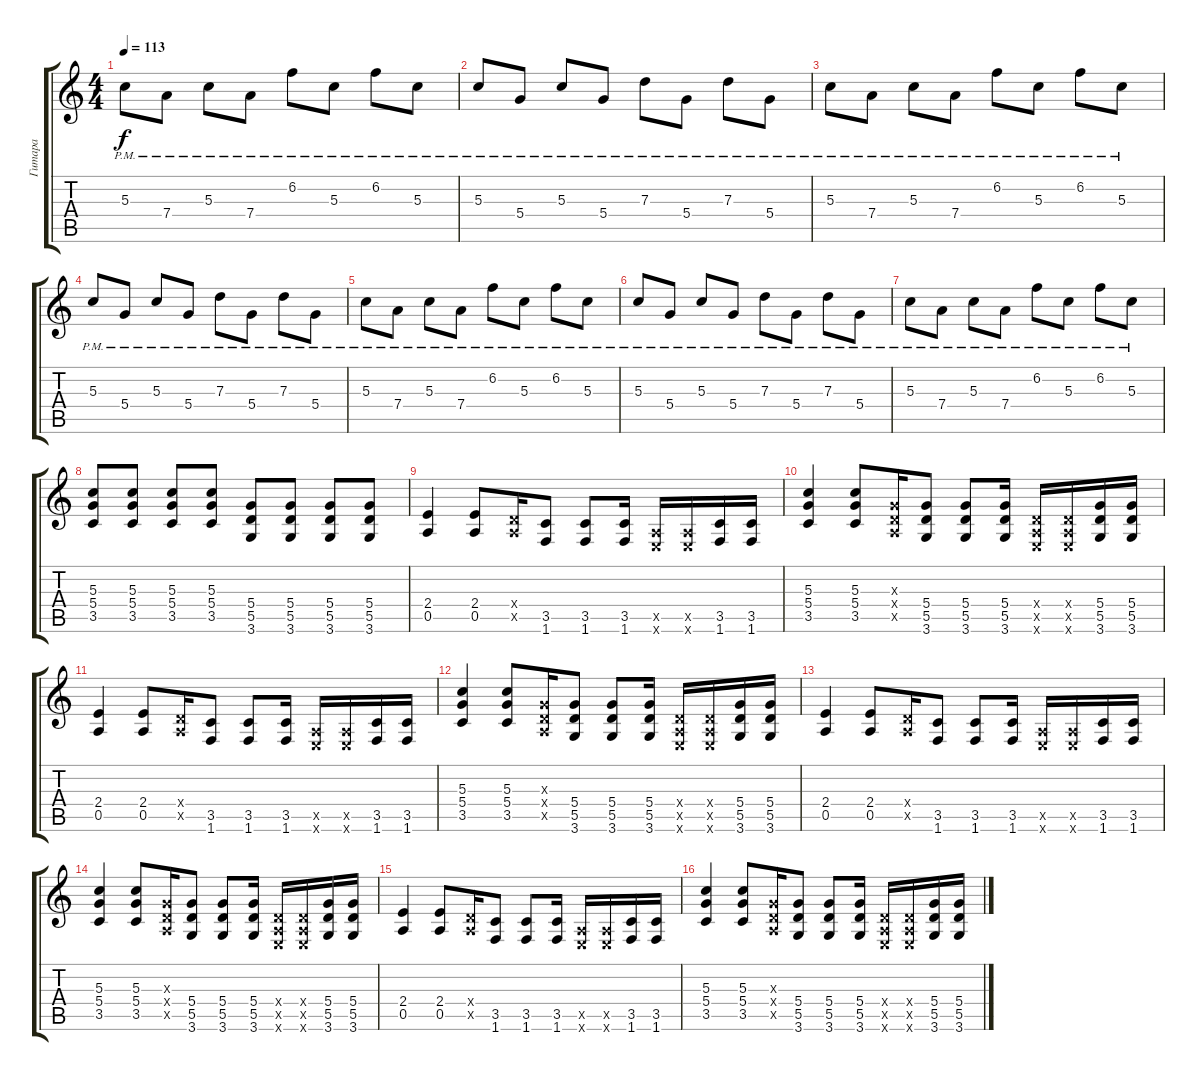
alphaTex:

\track ("Гитара" "Гитара") {instrument distortionguitar}
\staff {score tabs}
\tuning (E4 B3 G3 D3 A2 E2) {hide}
\ts (4 4)
\tempo 113
\clef g2
\ks c
5.3{pm}.8{dy f} 7.4{pm}.8 5.3{pm}.8 7.4{pm}.8 6.2{pm}.8 5.3{pm}.8 6.2{pm}.8 5.3{pm}.8 |
5.3{pm}.8 5.4{pm}.8 5.3{pm}.8 5.4{pm}.8 7.3{pm}.8 5.4{pm}.8 7.3{pm}.8 5.4{pm}.8 |
5.3{pm}.8 7.4{pm}.8 5.3{pm}.8 7.4{pm}.8 6.2{pm}.8 5.3{pm}.8 6.2{pm}.8 5.3{pm}.8 |
5.3{pm}.8 5.4{pm}.8 5.3{pm}.8 5.4{pm}.8 7.3{pm}.8 5.4{pm}.8 7.3{pm}.8 5.4{pm}.8 |
5.3{pm}.8 7.4{pm}.8 5.3{pm}.8 7.4{pm}.8 6.2{pm}.8 5.3{pm}.8 6.2{pm}.8 5.3{pm}.8 |
5.3{pm}.8 5.4{pm}.8 5.3{pm}.8 5.4{pm}.8 7.3{pm}.8 5.4{pm}.8 7.3{pm}.8 5.4{pm}.8 |
5.3{pm}.8 7.4{pm}.8 5.3{pm}.8 7.4{pm}.8 6.2{pm}.8 5.3{pm}.8 6.2{pm}.8 5.3{pm}.8 |
(5.3 5.4 3.5).8 (5.3 5.4 3.5).8 (5.3 5.4 3.5).8 (5.3 5.4 3.5).8 (5.4 5.5 3.6).8 (5.4 5.5 3.6).8 (5.4 5.5 3.6).8 (5.4 5.5 3.6).8 |
(2.4 0.5).4 (2.4 0.5).8 (0.4{x} 0.5{x}).16 (3.5 1.6).8 (3.5 1.6).8 (3.5 1.6).16 (0.5{x} 0.6{x}).16 (0.5{x} 0.6{x}).16 (3.5 1.6).16 (3.5 1.6).16 |
(5.3 5.4 3.5).4 (5.3 5.4 3.5).8 (0.3{x} 0.4{x} 0.5{x}).16 (5.4 5.5 3.6).8 (5.4 5.5 3.6).8 (5.4 5.5 3.6).16 (0.4{x} 0.5{x} 0.6{x}).16 (0.4{x} 0.5{x} 0.6{x}).16 (5.4 5.5 3.6).16 (5.4 5.5 3.6).16 |
(2.4 0.5).4 (2.4 0.5).8 (0.4{x} 0.5{x}).16 (3.5 1.6).8 (3.5 1.6).8 (3.5 1.6).16 (0.5{x} 0.6{x}).16 (0.5{x} 0.6{x}).16 (3.5 1.6).16 (3.5 1.6).16 |
(5.3 5.4 3.5).4 (5.3 5.4 3.5).8 (0.3{x} 0.4{x} 0.5{x}).16 (5.4 5.5 3.6).8 (5.4 5.5 3.6).8 (5.4 5.5 3.6).16 (0.4{x} 0.5{x} 0.6{x}).16 (0.4{x} 0.5{x} 0.6{x}).16 (5.4 5.5 3.6).16 (5.4 5.5 3.6).16 |
(2.4 0.5).4 (2.4 0.5).8 (0.4{x} 0.5{x}).16 (3.5 1.6).8 (3.5 1.6).8 (3.5 1.6).16 (0.5{x} 0.6{x}).16 (0.5{x} 0.6{x}).16 (3.5 1.6).16 (3.5 1.6).16 |
(5.3 5.4 3.5).4 (5.3 5.4 3.5).8 (0.3{x} 0.4{x} 0.5{x}).16 (5.4 5.5 3.6).8 (5.4 5.5 3.6).8 (5.4 5.5 3.6).16 (0.4{x} 0.5{x} 0.6{x}).16 (0.4{x} 0.5{x} 0.6{x}).16 (5.4 5.5 3.6).16 (5.4 5.5 3.6).16 |
(2.4 0.5).4 (2.4 0.5).8 (0.4{x} 0.5{x}).16 (3.5 1.6).8 (3.5 1.6).8 (3.5 1.6).16 (0.5{x} 0.6{x}).16 (0.5{x} 0.6{x}).16 (3.5 1.6).16 (3.5 1.6).16 |
(5.3 5.4 3.5).4 (5.3 5.4 3.5).8 (0.3{x} 0.4{x} 0.5{x}).16 (5.4 5.5 3.6).8 (5.4 5.5 3.6).8 (5.4 5.5 3.6).16 (0.4{x} 0.5{x} 0.6{x}).16 (0.4{x} 0.5{x} 0.6{x}).16 (5.4 5.5 3.6).16 (5.4 5.5 3.6).16
